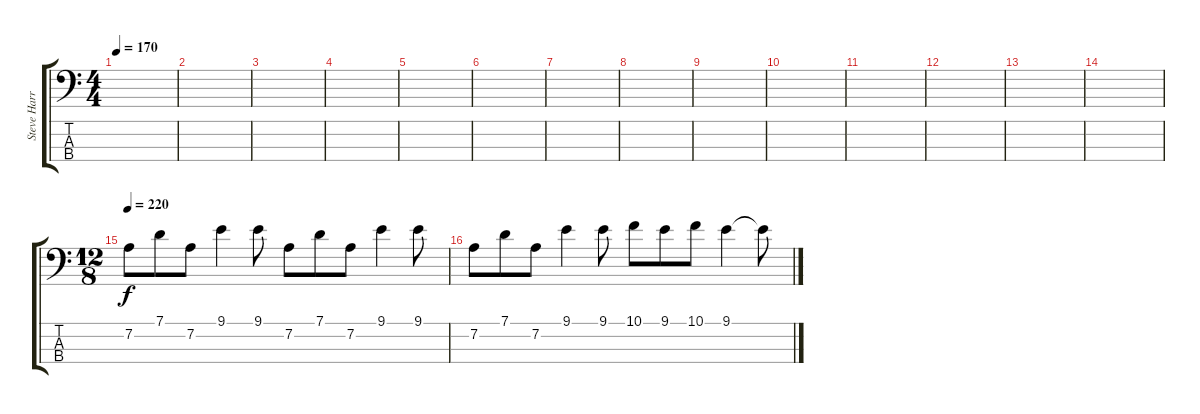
\track ("Steve Harris (Acoustic Bass)" "Steve Harr") {instrument acousticbass}
\staff {score tabs}
\tuning (G2 D2 A1 E1) {hide}
\ts (4 4)
\tempo 170
\clef f4
\ks c
|
|
|
|
|
|
|
|
|
|
|
|
|
|
\ts (12 8)
\tempo 220
7.2.8 7.1.8 7.2.8 9.1.4 9.1.8 7.2.8 7.1.8 7.2.8 9.1.4 9.1.8 |
7.2.8 7.1.8 7.2.8 9.1.4 9.1.8 10.1.8 9.1.8 10.1.8 9.1.4 9.1{t}.8
